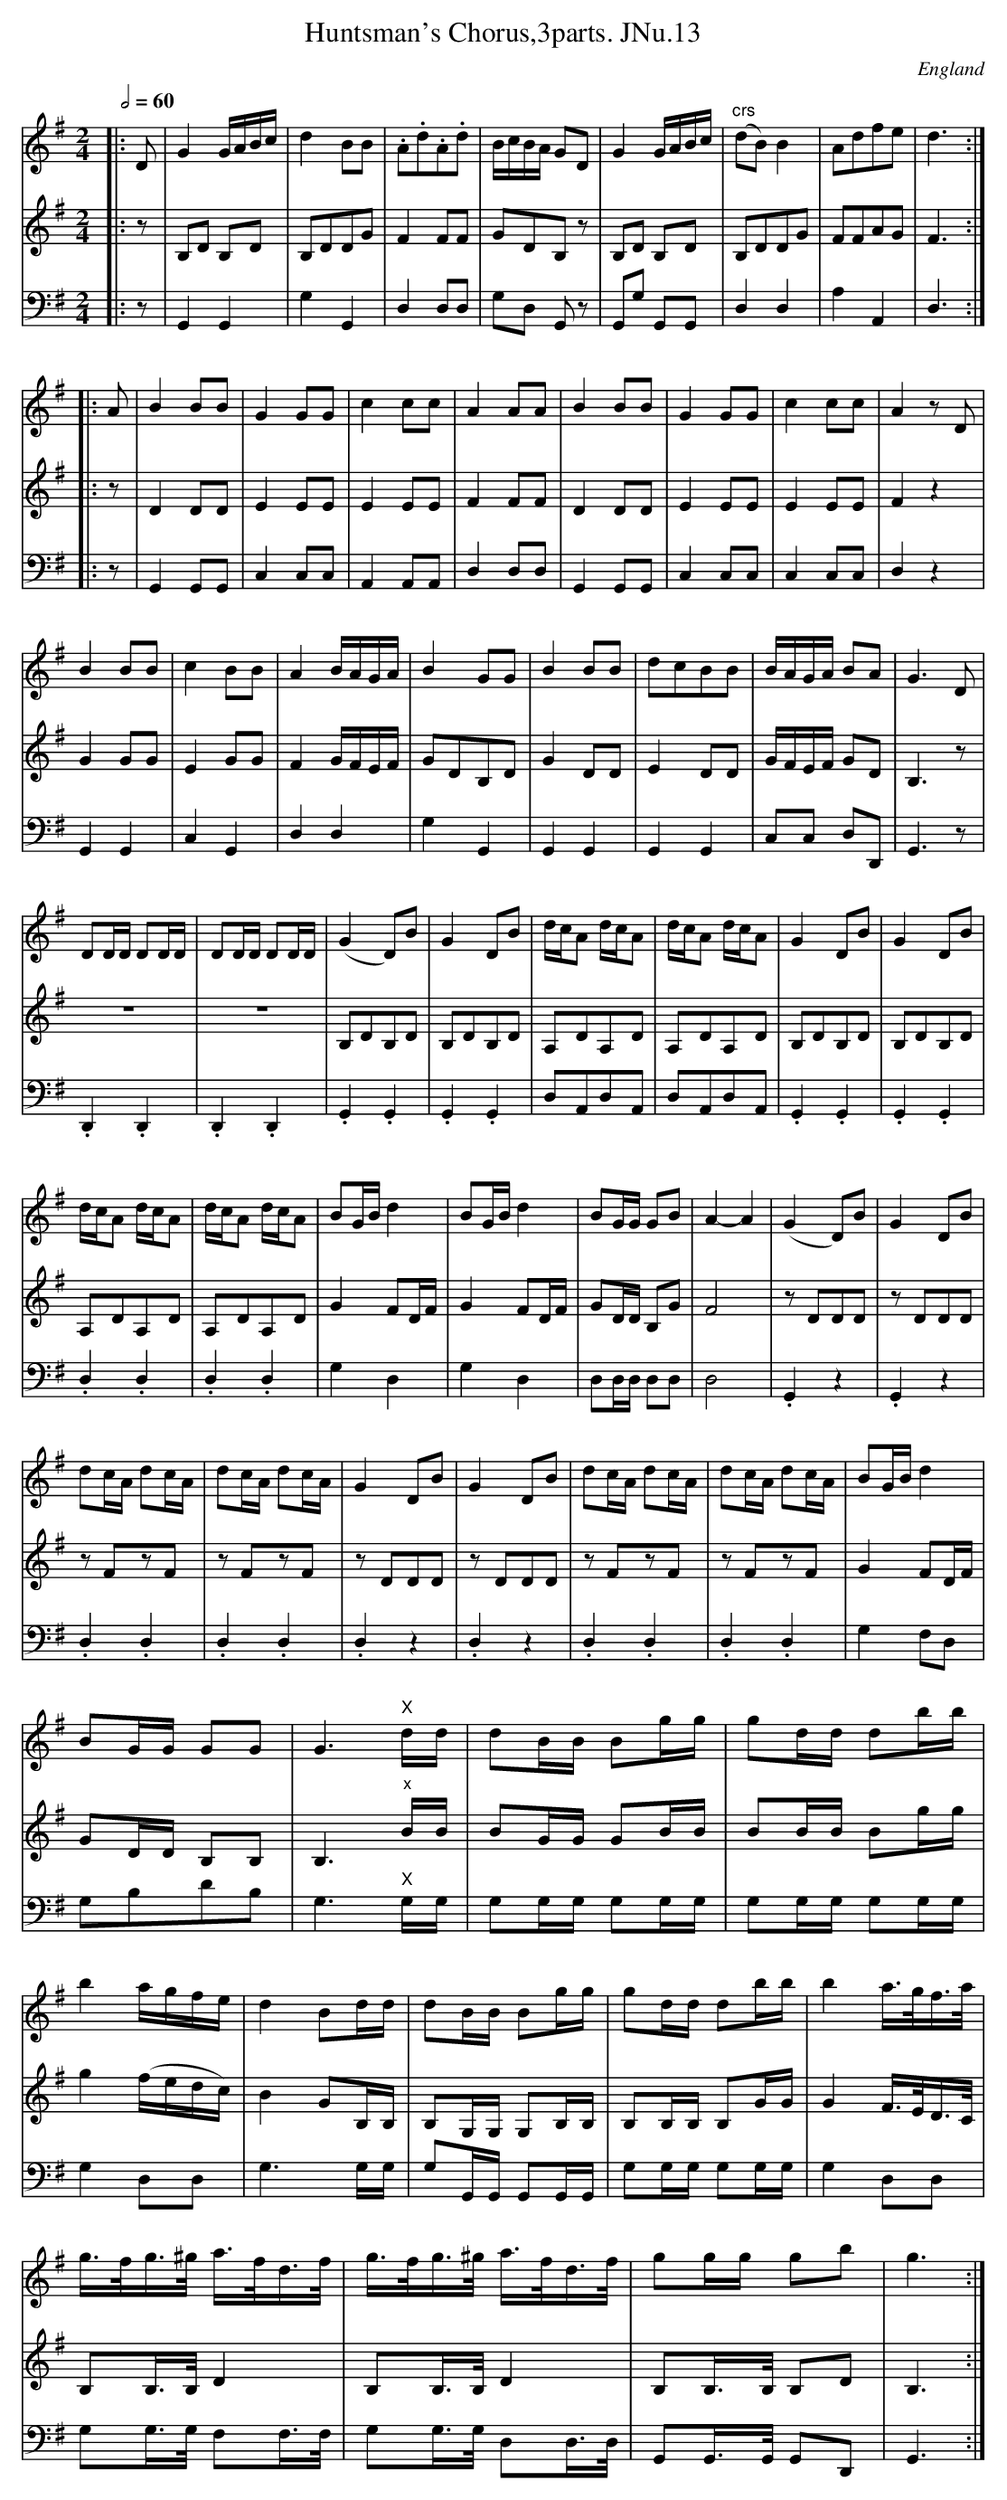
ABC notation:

X:1
T:Huntsman's Chorus,3parts. JNu.13
L:1/8
M:2/4
O:England
Q:1/2=60
V:1
V:2
V:3 clef=bass
K:G
[V:1] |: D | G2 G/A/B/c/ | d2BB | .A.d.A.d | B/c/B/A/ GD | G2 G/A/B/c/ | "crs"(dB)B2 | Adfe | d3 :|
[V:2] |: z | B,D B,D | B,DDG | F2FF | GDB,z | B,D B,D | B,DDG | FFAG | F3 :|
[V:3] |: z | G,,2G,,2 | G,2G,,2 | D,2D,D, | G,D, G,,z | G,,G, G,,G,, | D,2D,2 | A,2A,,2 | D,3 :|
[V:1] |: A | B2BB | G2GG | c2cc | A2AA | B2BB | G2GG | c2cc | A2 zD |
[V:2] |: z | D2DD | E2EE | E2EE | F2FF | D2DD | E2EE | E2EE | F2z2 |
[V:3] |: z | G,,2G,,G,, | C,2C,C, | A,,2A,,A,, | D,2D,D, | G,,2G,,G,, | C,2C,C, | C,2C,C, | D,2z2 |
[V:1] B2BB | c2BB | A2 B/A/G/A/ | B2GG | B2 BB | dcBB | B/A/G/A/ BA | G3D |
[V:2] G2GG | E2GG | F2G/F/E/F/ | GDB,D | G2DD | E2DD | G/F/E/F/ GD | B,3z |
[V:3] G,,2G,,2 | C,2G,,2 | D,2D,2 | G,2G,,2 | G,,2G,,2 | G,,2G,,2 | C,C, D,D,, | G,,3z |
[V:1] DD/D/ DD/D/ | DD/D/ DD/D/ | (G2 D)B | G2 DB | d/c/A d/c/A | d/c/A d/c/A | G2 DB | G2 DB |
[V:2] z4 | z4 | B,DB,D | B,DB,D | A,DA,D | A,DA,D | B,DB,D | B,DB,D |
[V:3] .D,,2.D,,2 | .D,,2.D,,2 | .G,,2.G,,2 | .G,,2.G,,2 | D,A,,D,A,, | D,A,,D,A,, | .G,,2.G,,2 | .G,,2.G,,2 |
[V:1] d/c/A d/c/A | d/c/A d/c/A | BG/B/ d2 | BG/B/ d2 | BG/G/ GB | A2-A2 | (G2 D)B | G2 DB |
[V:2]  A,DA,D | A,DA,D |G2FD/F/ | G2FD/F/ | GD/D/ B,G | F4 | zDDD | zDDD |
[V:3] .D,2.D,2 | .D,2.D,2 | G,2D,2 | G,2D,2 | D,D,/D,/ D,D, | D,4 | .G,,2z2 | .G,,2z2 |
[V:1] dc/A/ dc/A/ | dc/A/ dc/A/ | G2 DB | G2 DB | dc/A/ dc/A/ | dc/A/ dc/A/ | BG/B/d2 |
[V:2] zFzF | zFzF | zDDD | zDDD | zFzF | zFzF | G2FD/F/ |
[V:3] .D,2.D,2 | .D,2.D,2 | .D,2z2 | .D,2z2 | .D,2.D,2 | .D,2.D,2 | G,2F,D, |
[V:1] BG/G/ GG | G3"X"d/d/ | dB/B/ Bg/g/ | gd/d/ db/b/ |
[V:2] GD/D/ B,B, | B,3"x"B/B/ | BG/G/ GB/B/ | BB/B/ Bg/g/ |
[V:3] G,B,DB, | G,3"X"G,/G,/ | G,G,/G,/ G,G,/G,/ | G,G,/G,/ G,G,/G,/ |
[V:1] b2 a/g/f/e/ | d2 Bd/d/ | dB/B/ Bg/g/ | gd/d/ db/b/ | b2 a3/4g/4f3/4a/4 |
[V:2] g2 (f/e/d/c/) | B2GB,/B,/ | B,G,/G,/ G,B,/B,/ | B,B,/B,/ B,G/G/ | G2 F3/4E/4D3/4C/4 |
[V:3] G,2D,D, | G,3G,/G,/ | G,G,,/G,,/ G,,G,,/G,,/ | G,G,/G,/ G,G,/G,/ | G,2D,D, |
[V:1] g3/4f/4g3/4^g/4 a3/4f/4d3/4f/4 | g3/4f/4g3/4^g/4 a3/4f/4d3/4f/4 | gg/g/ gb | g3 :|
[V:2] B,B,3/4B,/4D2 | B,B,3/4B,/4 D2 | B,B,3/4B,/4 B,D | B,3 :|
[V:3] G,G,3/4G,/4 F,F,3/4F,/4 | G,G,3/4G,/4 D,D,3/4D,/4 | G,,G,,3/4G,,/4 G,,D,, | G,,3 :|
